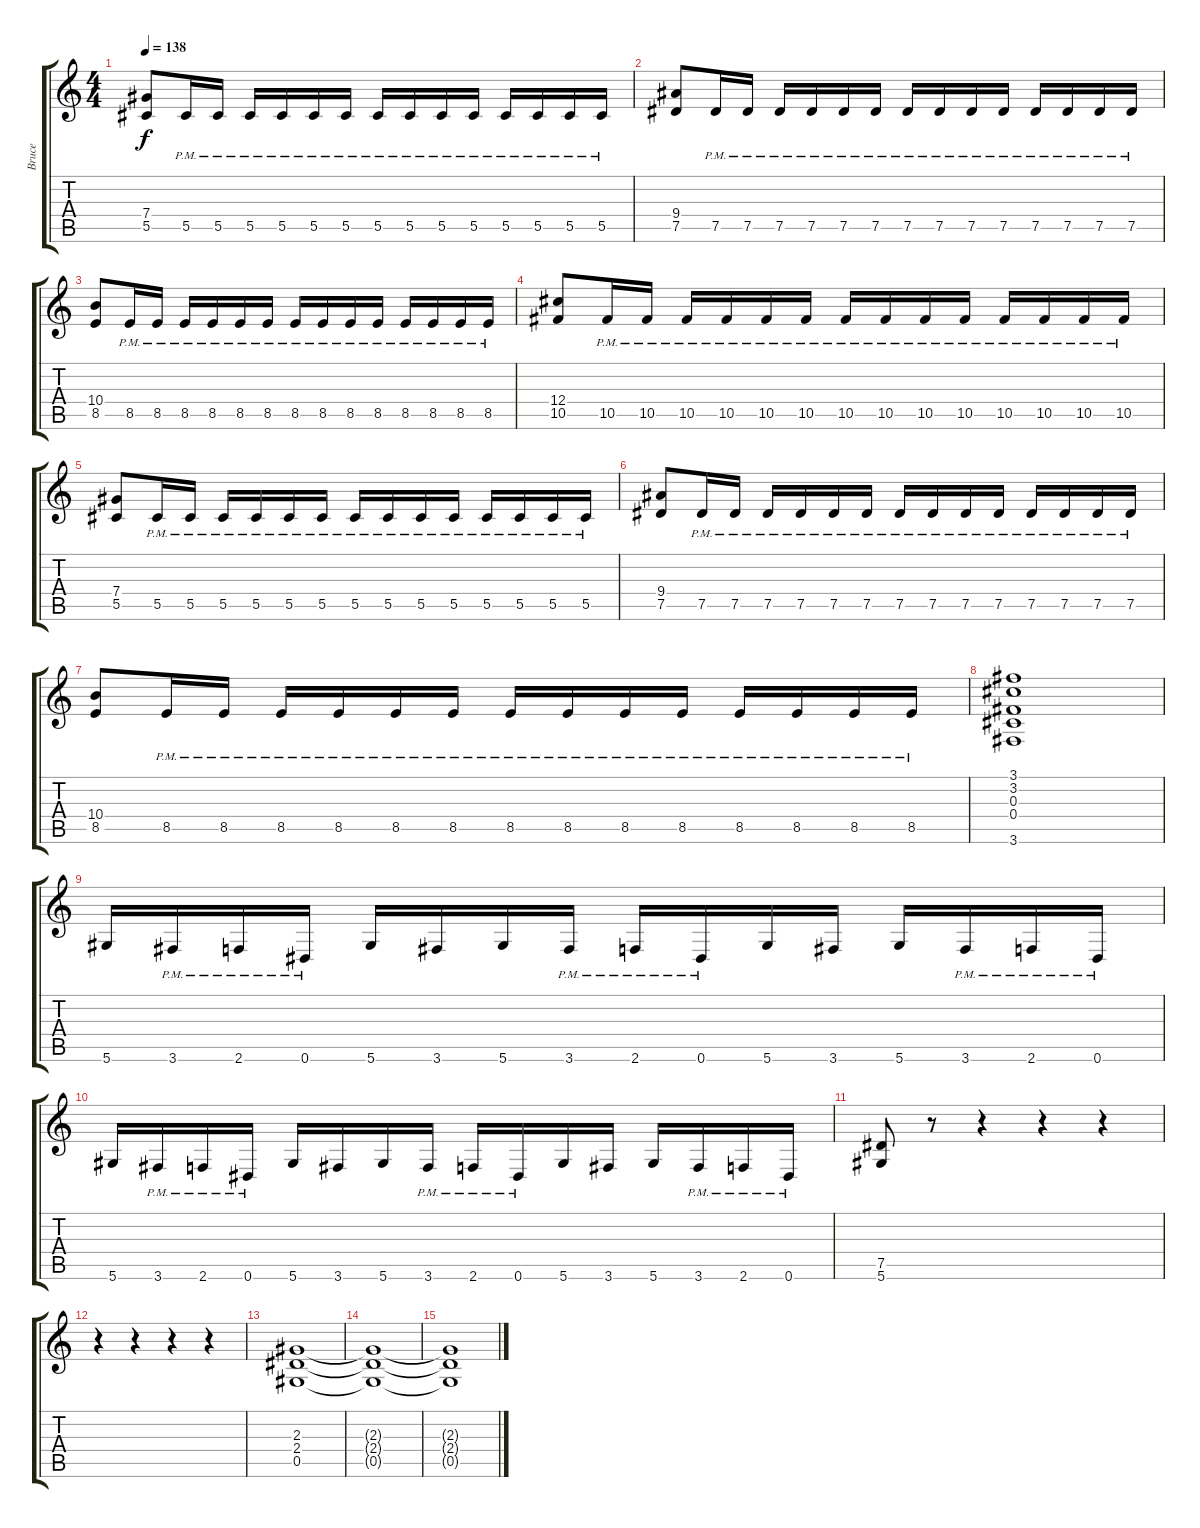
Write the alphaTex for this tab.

\track ("Bruce" "Bruce") {instrument distortionguitar}
\staff {score tabs}
\tuning (Eb4 Bb3 Gb3 Db3 Ab2 Eb2) {hide}
\ts (4 4)
\tempo 138
\clef g2
\ks c
(7.4 5.5).8{dy f} 5.5{pm}.16 5.5{pm}.16 5.5{pm}.16 5.5{pm}.16 5.5{pm}.16 5.5{pm}.16 5.5{pm}.16 5.5{pm}.16 5.5{pm}.16 5.5{pm}.16 5.5{pm}.16 5.5{pm}.16 5.5{pm}.16 5.5{pm}.16 |
(9.4 7.5).8 7.5{pm}.16 7.5{pm}.16 7.5{pm}.16 7.5{pm}.16 7.5{pm}.16 7.5{pm}.16 7.5{pm}.16 7.5{pm}.16 7.5{pm}.16 7.5{pm}.16 7.5{pm}.16 7.5{pm}.16 7.5{pm}.16 7.5{pm}.16 |
(10.4 8.5).8 8.5{pm}.16 8.5{pm}.16 8.5{pm}.16 8.5{pm}.16 8.5{pm}.16 8.5{pm}.16 8.5{pm}.16 8.5{pm}.16 8.5{pm}.16 8.5{pm}.16 8.5{pm}.16 8.5{pm}.16 8.5{pm}.16 8.5{pm}.16 |
(12.4 10.5).8 10.5{pm}.16 10.5{pm}.16 10.5{pm}.16 10.5{pm}.16 10.5{pm}.16 10.5{pm}.16 10.5{pm}.16 10.5{pm}.16 10.5{pm}.16 10.5{pm}.16 10.5{pm}.16 10.5{pm}.16 10.5{pm}.16 10.5{pm}.16 |
(7.4 5.5).8 5.5{pm}.16 5.5{pm}.16 5.5{pm}.16 5.5{pm}.16 5.5{pm}.16 5.5{pm}.16 5.5{pm}.16 5.5{pm}.16 5.5{pm}.16 5.5{pm}.16 5.5{pm}.16 5.5{pm}.16 5.5{pm}.16 5.5{pm}.16 |
(9.4 7.5).8 7.5{pm}.16 7.5{pm}.16 7.5{pm}.16 7.5{pm}.16 7.5{pm}.16 7.5{pm}.16 7.5{pm}.16 7.5{pm}.16 7.5{pm}.16 7.5{pm}.16 7.5{pm}.16 7.5{pm}.16 7.5{pm}.16 7.5{pm}.16 |
(10.4 8.5).8 8.5{pm}.16 8.5{pm}.16 8.5{pm}.16 8.5{pm}.16 8.5{pm}.16 8.5{pm}.16 8.5{pm}.16 8.5{pm}.16 8.5{pm}.16 8.5{pm}.16 8.5{pm}.16 8.5{pm}.16 8.5{pm}.16 8.5{pm}.16 |
(3.1 3.2 0.3 0.4 3.6).1 |
5.6.16 3.6{pm}.16 2.6{pm}.16 0.6{pm}.16 5.6.16 3.6.16 5.6.16 3.6{pm}.16 2.6{pm}.16 0.6{pm}.16 5.6.16 3.6.16 5.6.16 3.6{pm}.16 2.6{pm}.16 0.6{pm}.16 |
5.6.16 3.6{pm}.16 2.6{pm}.16 0.6{pm}.16 5.6.16 3.6.16 5.6.16 3.6{pm}.16 2.6{pm}.16 0.6{pm}.16 5.6.16 3.6.16 5.6.16 3.6{pm}.16 2.6{pm}.16 0.6{pm}.16 |
(7.5 5.6).8 r.8 r.4 r.4 r.4 |
r.4 r.4 r.4 r.4 |
(2.3 2.4 0.5).1 |
(2.3{t} 2.4{t} 0.5{t}).1 |
(2.3{t} 2.4{t} 0.5{t}).1
